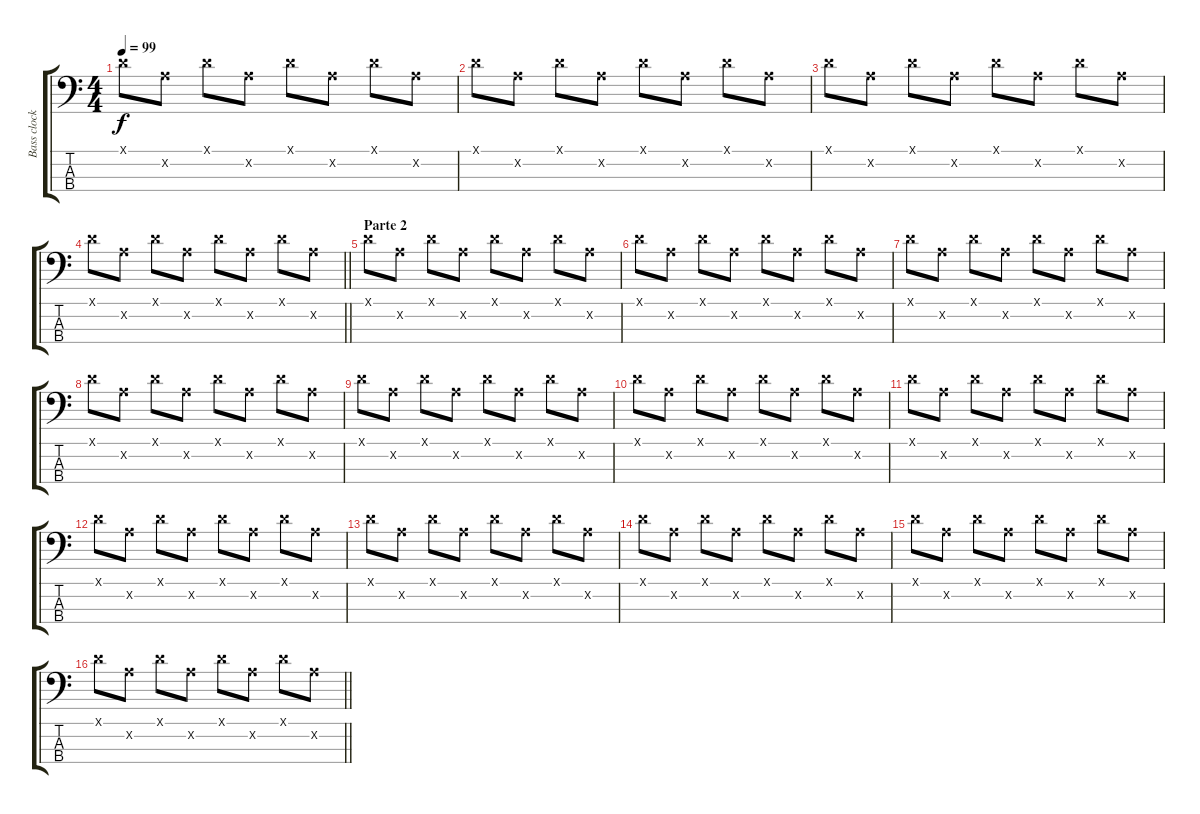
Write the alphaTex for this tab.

\track ("Bass clock" "Bass clock") {instrument electricbasspick}
\staff {score tabs}
\tuning (G2 D2 A1 E1) {hide}
\ts (4 4)
\tempo 99
\clef f4
\ks c
7.1{x}.8{dy f} 7.2{x}.8 7.1{x}.8 7.2{x}.8 7.1{x}.8 7.2{x}.8 7.1{x}.8 7.2{x}.8 |
7.1{x}.8 7.2{x}.8 7.1{x}.8 7.2{x}.8 7.1{x}.8 7.2{x}.8 7.1{x}.8 7.2{x}.8 |
7.1{x}.8 7.2{x}.8 7.1{x}.8 7.2{x}.8 7.1{x}.8 7.2{x}.8 7.1{x}.8 7.2{x}.8 |
\barLineRight lightlight
7.1{x}.8 7.2{x}.8 7.1{x}.8 7.2{x}.8 7.1{x}.8 7.2{x}.8 7.1{x}.8 7.2{x}.8 |
\section ("" "Parte 2")
7.1{x}.8 7.2{x}.8 7.1{x}.8 7.2{x}.8 7.1{x}.8 7.2{x}.8 7.1{x}.8 7.2{x}.8 |
7.1{x}.8 7.2{x}.8 7.1{x}.8 7.2{x}.8 7.1{x}.8 7.2{x}.8 7.1{x}.8 7.2{x}.8 |
7.1{x}.8 7.2{x}.8 7.1{x}.8 7.2{x}.8 7.1{x}.8 7.2{x}.8 7.1{x}.8 7.2{x}.8 |
7.1{x}.8 7.2{x}.8 7.1{x}.8 7.2{x}.8 7.1{x}.8 7.2{x}.8 7.1{x}.8 7.2{x}.8 |
7.1{x}.8 7.2{x}.8 7.1{x}.8 7.2{x}.8 7.1{x}.8 7.2{x}.8 7.1{x}.8 7.2{x}.8 |
7.1{x}.8 7.2{x}.8 7.1{x}.8 7.2{x}.8 7.1{x}.8 7.2{x}.8 7.1{x}.8 7.2{x}.8 |
7.1{x}.8 7.2{x}.8 7.1{x}.8 7.2{x}.8 7.1{x}.8 7.2{x}.8 7.1{x}.8 7.2{x}.8 |
7.1{x}.8 7.2{x}.8 7.1{x}.8 7.2{x}.8 7.1{x}.8 7.2{x}.8 7.1{x}.8 7.2{x}.8 |
7.1{x}.8 7.2{x}.8 7.1{x}.8 7.2{x}.8 7.1{x}.8 7.2{x}.8 7.1{x}.8 7.2{x}.8 |
7.1{x}.8 7.2{x}.8 7.1{x}.8 7.2{x}.8 7.1{x}.8 7.2{x}.8 7.1{x}.8 7.2{x}.8 |
7.1{x}.8 7.2{x}.8 7.1{x}.8 7.2{x}.8 7.1{x}.8 7.2{x}.8 7.1{x}.8 7.2{x}.8 |
\barLineRight lightlight
7.1{x}.8 7.2{x}.8 7.1{x}.8 7.2{x}.8 7.1{x}.8 7.2{x}.8 7.1{x}.8 7.2{x}.8
